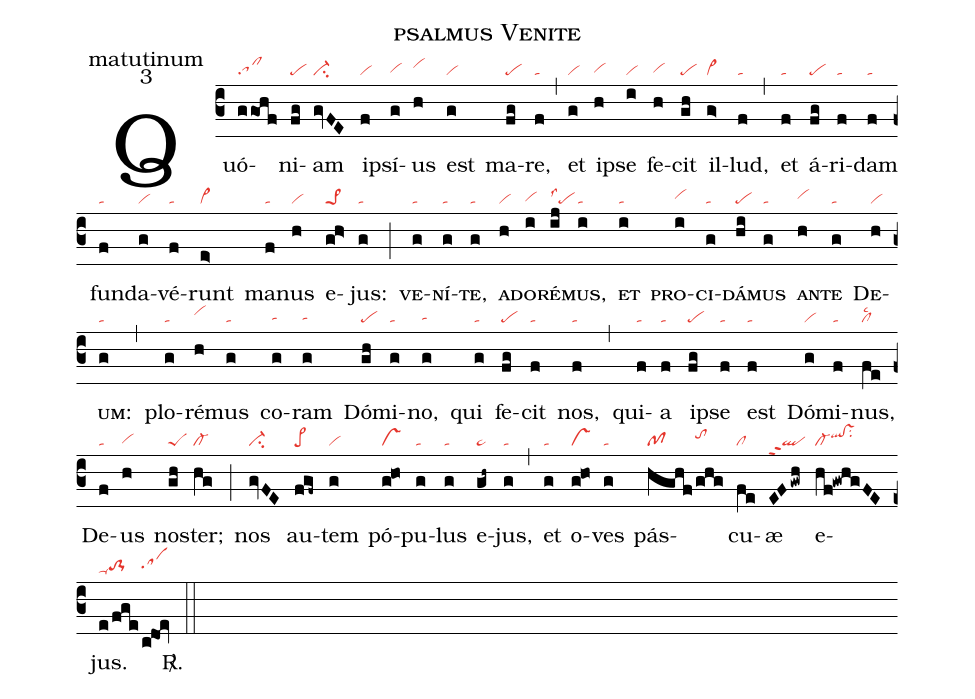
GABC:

name: psalmus Venite;
office-part: matutinum;
mode: 3;
nabc-lines: 1;
%%
(c3)
Quó(ggohf|sa!cl)ni(fg|pe)am(gvFE|ci-) ip(f|vi)sí(g|vihg)us(h|vihi) est(g|vi) ma(fg|pe)re,(f|ta) (,)
et(g|vi) ip(h|vihg)se(i|vi) fe(h|vihg)cit(gh|pe) il(g>|vi>)lud,(f|ta) (,)
et(f|ta) á(fg|pe)ri(f|ta)dam(f|ta) fun(f|ta)da(g|vi)vé(f|ta)runt(e>|vi>) ma(f|ta)nus(h|vi) e(gh>|pe>1)jus:(g|ta) (;)
<sc>ve</sc>(g|ta)<sc>ní</sc>(g|ta)<sc>te,</sc>(g|ta) <sc>a</sc>(h|vi)<sc>do</sc>(i|vihg)<sc>ré</sc>(ij|pelss1)<sc>mus,</sc>(i|ta) <sc>et</sc>(i|ta) <sc>pro</sc>(i|vihh)<sc>ci-</sc>(g|ta)<sc>dá</sc>(hi|pe)<sc>mus</sc>(g|ta) <sc>an</sc>(h|vihh)<sc>te</sc>(g|ta) <sc>De</sc>(h|vi)<sc>um:</sc>(g|ta) (,)
plo(g|ta)ré(h|vihi)mus(g|ta) co(g|tahg)ram(g|tahg) Dó(gh|pe)mi(g|ta)no,(g|tahg) qui(g|ta) fe(fg|pe)cit(f|ta) nos,(f|ta) (,)
qui(f|ta)a(f|ta) ip(fg|pe)se(f|ta) est(f|ta) Dó(g|vi)mi(f|ta)nus,(fe|cllsc2) De(f|ta)us(h|vihg) nos(gh|peS)ter;(hg|cl-) (;)
nos(gvFE|ci-) au(fgf~|pe>)tem(g|vi) pó(g!ho|vs)pu(g|ta)lus(g|ta) e(gh~|ta>)jus,(g|ta) (,)
et(g|ta) o(g!ho|vs)ves(g|ta) pás(hghf|pf|/ghg|tohi)cu(fe|cl)æ(EFgwh|qlppt2) e(hf!gwhgFE|cl-qlhi!vshisu2)jus.(e/fge|ta-to-1hg|/cdOe|sahh) <sp>R/</sp>.(::)
